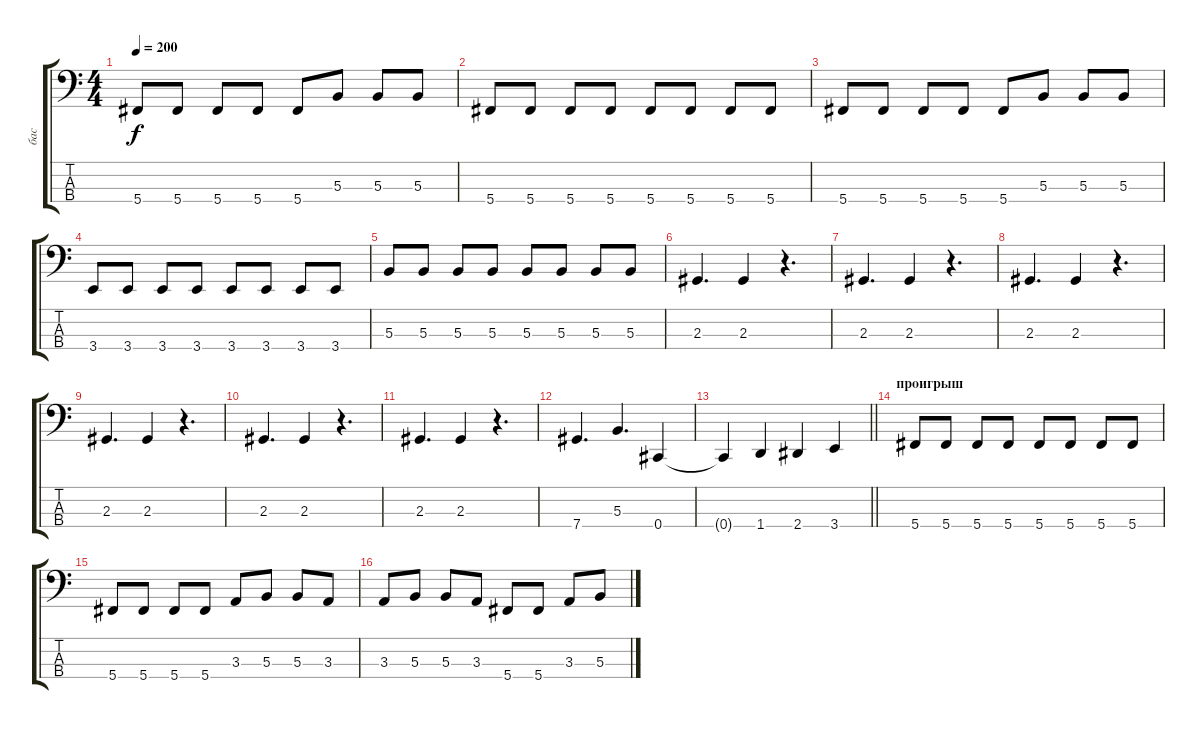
\track ("бас" "бас") {instrument electricbassfinger}
\staff {score tabs}
\tuning (E2 B1 Gb1 Db1) {hide}
\ts (4 4)
\tempo 200
\clef f4
\ks c
5.4.8{dy f} 5.4.8 5.4.8 5.4.8 5.4.8 5.3.8 5.3.8 5.3.8 |
5.4.8 5.4.8 5.4.8 5.4.8 5.4.8 5.4.8 5.4.8 5.4.8 |
5.4.8 5.4.8 5.4.8 5.4.8 5.4.8 5.3.8 5.3.8 5.3.8 |
3.4.8 3.4.8 3.4.8 3.4.8 3.4.8 3.4.8 3.4.8 3.4.8 |
5.3.8 5.3.8 5.3.8 5.3.8 5.3.8 5.3.8 5.3.8 5.3.8 |
2.3.4{d} 2.3.4 r.4{d} |
2.3.4{d} 2.3.4 r.4{d} |
2.3.4{d} 2.3.4 r.4{d} |
2.3.4{d} 2.3.4 r.4{d} |
2.3.4{d} 2.3.4 r.4{d} |
2.3.4{d} 2.3.4 r.4{d} |
7.4.4{d} 5.3.4{d} 0.4.4 |
\barLineRight lightlight
0.4{t}.4 1.4.4 2.4.4 3.4.4 |
\section ("" "проигрыш")
5.4.8 5.4.8 5.4.8 5.4.8 5.4.8 5.4.8 5.4.8 5.4.8 |
5.4.8 5.4.8 5.4.8 5.4.8 3.3.8 5.3.8 5.3.8 3.3.8 |
3.3.8 5.3.8 5.3.8 3.3.8 5.4.8 5.4.8 3.3.8 5.3.8
